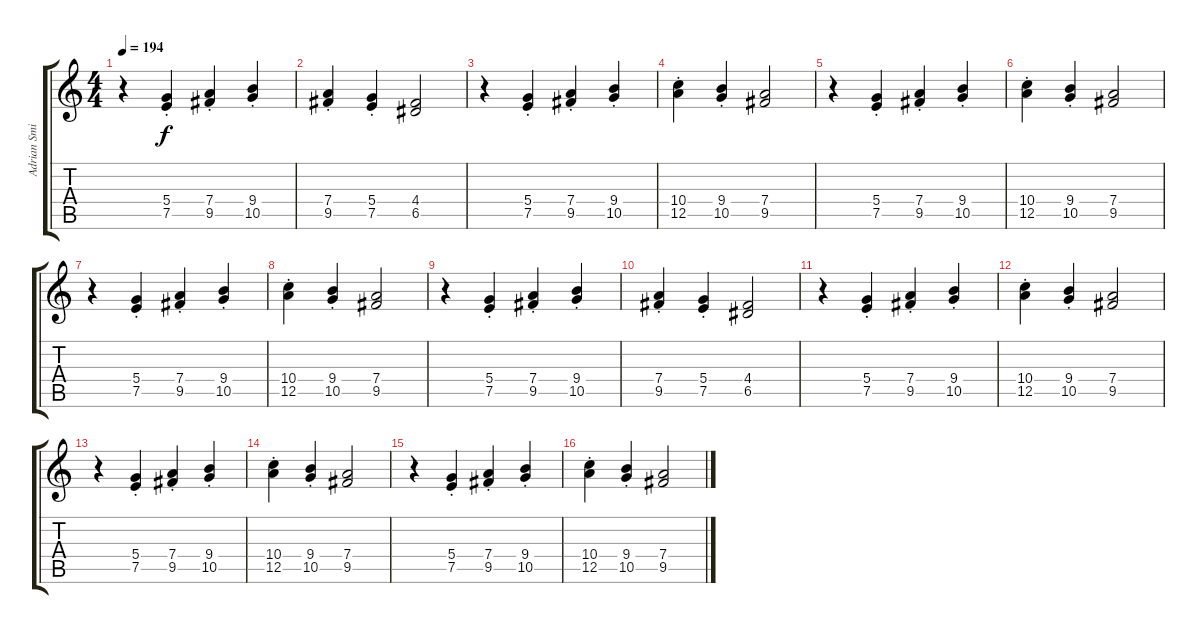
\track ("Adrian Smith" "Adrian Smi") {instrument distortionguitar}
\staff {score tabs}
\tuning (E4 B3 G3 D3 A2 E2) {hide}
\ts (4 4)
\tempo 194
\clef g2
\ks c
r.4{dy f} (5.4{st} 7.5{st}).4 (7.4{st} 9.5{st}).4 (9.4{st} 10.5{st}).4 |
(7.4{st} 9.5{st}).4 (5.4{st} 7.5{st}).4 (4.4 6.5).2 |
r.4 (5.4{st} 7.5{st}).4 (7.4{st} 9.5{st}).4 (9.4{st} 10.5{st}).4 |
(10.4{st} 12.5{st}).4 (9.4{st} 10.5{st}).4 (7.4 9.5).2 |
r.4 (5.4{st} 7.5{st}).4 (7.4{st} 9.5{st}).4 (9.4{st} 10.5{st}).4 |
(10.4{st} 12.5{st}).4 (9.4{st} 10.5{st}).4 (7.4 9.5).2 |
r.4 (5.4{st} 7.5{st}).4 (7.4{st} 9.5{st}).4 (9.4{st} 10.5{st}).4 |
(10.4{st} 12.5{st}).4 (9.4{st} 10.5{st}).4 (7.4 9.5).2 |
r.4 (5.4{st} 7.5{st}).4 (7.4{st} 9.5{st}).4 (9.4{st} 10.5{st}).4 |
(7.4{st} 9.5{st}).4 (5.4{st} 7.5{st}).4 (4.4 6.5).2 |
r.4 (5.4{st} 7.5{st}).4 (7.4{st} 9.5{st}).4 (9.4{st} 10.5{st}).4 |
(10.4{st} 12.5{st}).4 (9.4{st} 10.5{st}).4 (7.4 9.5).2 |
r.4 (5.4{st} 7.5{st}).4 (7.4{st} 9.5{st}).4 (9.4{st} 10.5{st}).4 |
(10.4{st} 12.5{st}).4 (9.4{st} 10.5{st}).4 (7.4 9.5).2 |
r.4 (5.4{st} 7.5{st}).4 (7.4{st} 9.5{st}).4 (9.4{st} 10.5{st}).4 |
(10.4{st} 12.5{st}).4 (9.4{st} 10.5{st}).4 (7.4 9.5).2
